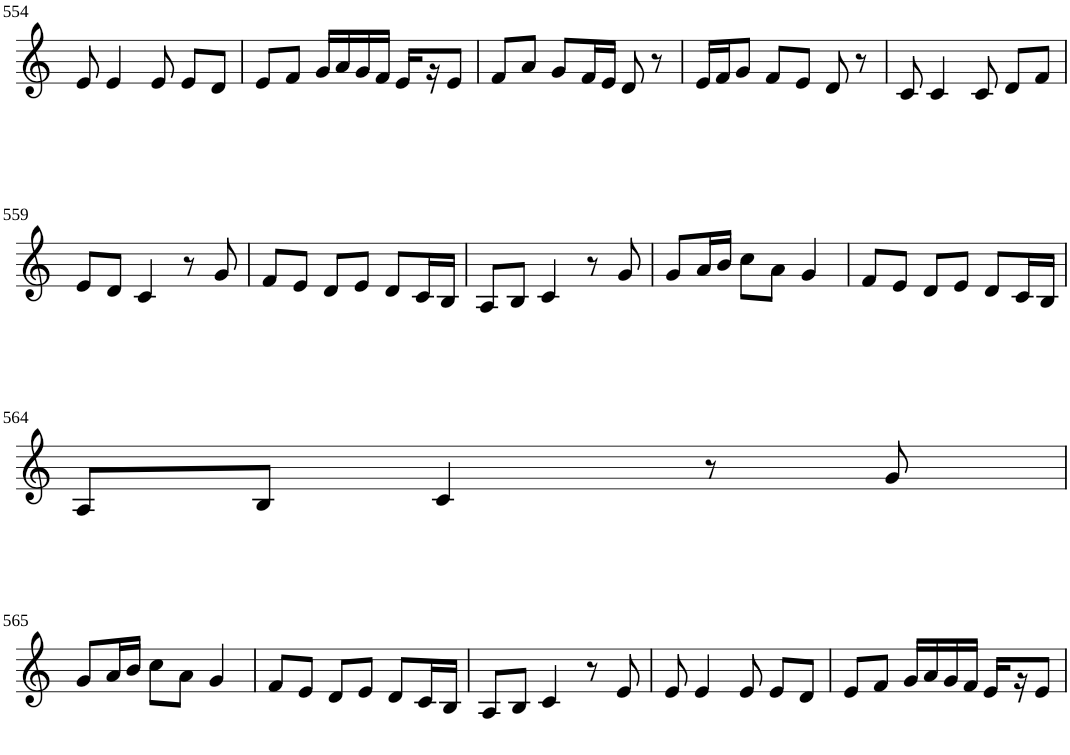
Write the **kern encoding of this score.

**kern
*part1
*staff1
*I"Violin
!!LO:PB:g=z
*clefG2
*k[]
*M3/4
=554
8e/
4e/
8e/
8e/L
8d/J
=555
8e/L
8f/J
16g/LL
16a/
16g/
16f/JJ
16e/LL
16r
8e/J
=556
8f/L
8a/J
8g/L
16f/L
16e/JJ
8d/
8r
=557
16e/LL
16f/J
8g/J
8f/L
8e/J
8d/
8r
=558
8c/
4c/
8c/
8d/L
8f/J
!!LO:LB:g=z
=559
8e/L
8d/J
4c/
8r
8g/
=560
8f/L
8e/J
8d/L
8e/J
8d/L
16c/L
16B/JJ
=561
8A/L
8B/J
4c/
8r
8g/
=562
8g/L
16a/L
16b/JJ
8cc\L
8a\J
4g/
=563
8f/L
8e/J
8d/L
8e/J
8d/L
16c/L
16B/JJ
!!LO:LB:g=z
=564
8A/L
8B/J
4c/
8r
8g/
!!LO:LB:g=z
=565
8g/L
16a/L
16b/JJ
8cc\L
8a\J
4g/
=566
8f/L
8e/J
8d/L
8e/J
8d/L
16c/L
16B/JJ
=567
8A/L
8B/J
4c/
8r
8e/
=568
8e/
4e/
8e/
8e/L
8d/J
=569
8e/L
8f/J
16g/LL
16a/
16g/
16f/JJ
16e/LL
16r
8e/J
=
*-
